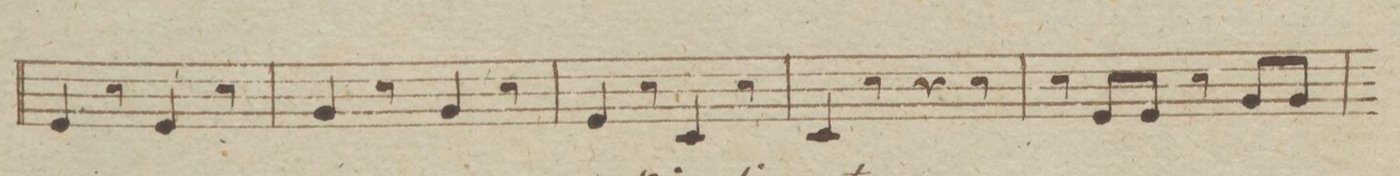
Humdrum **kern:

**kern
*I"Clarino Secondo in B.
*clefG2
*k[b-e-]
*met(c)
*M6/8
4d/
8r
4d/
8r
=30
4f/
8r
4f/
8r
=31
4d/
8r
4B-/
8r
=32
4B-/
8r
4r
8r
=33
8r
8d/L
8d/J
8r
8f/L
8f/J
=34
*-
